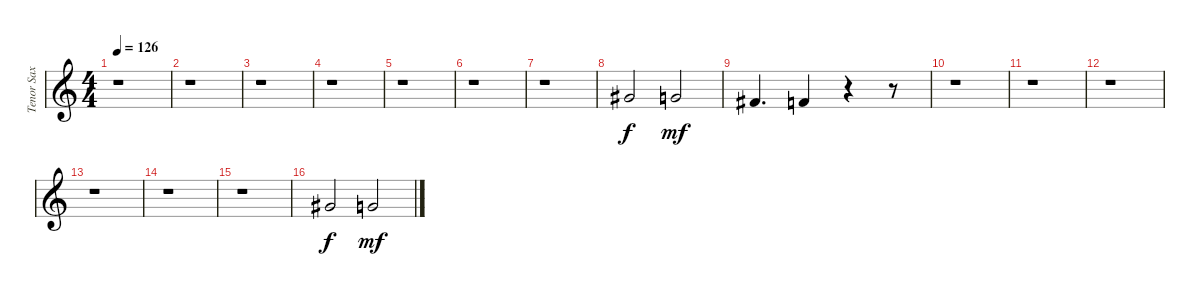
\track ("Tenor Sax 2" "Tenor Sax ") {instrument tenorsax}
\staff {score}
\tuning (E4 B3 G3 D3 A2 E2) {hide}
\ts (4 4)
\tempo 126
\clef g2
\ks c
r.1{dy mf} |
r.1 |
r.1 |
r.1 |
r.1 |
r.1 |
r.1 |
4.1.2{dy f} 3.1.2{dy mf} |
2.1.4{d} 1.1.4 r.4 r.8 |
r.1 |
r.1 |
r.1 |
r.1 |
r.1 |
r.1 |
4.1.2{dy f} 3.1.2{dy mf}
